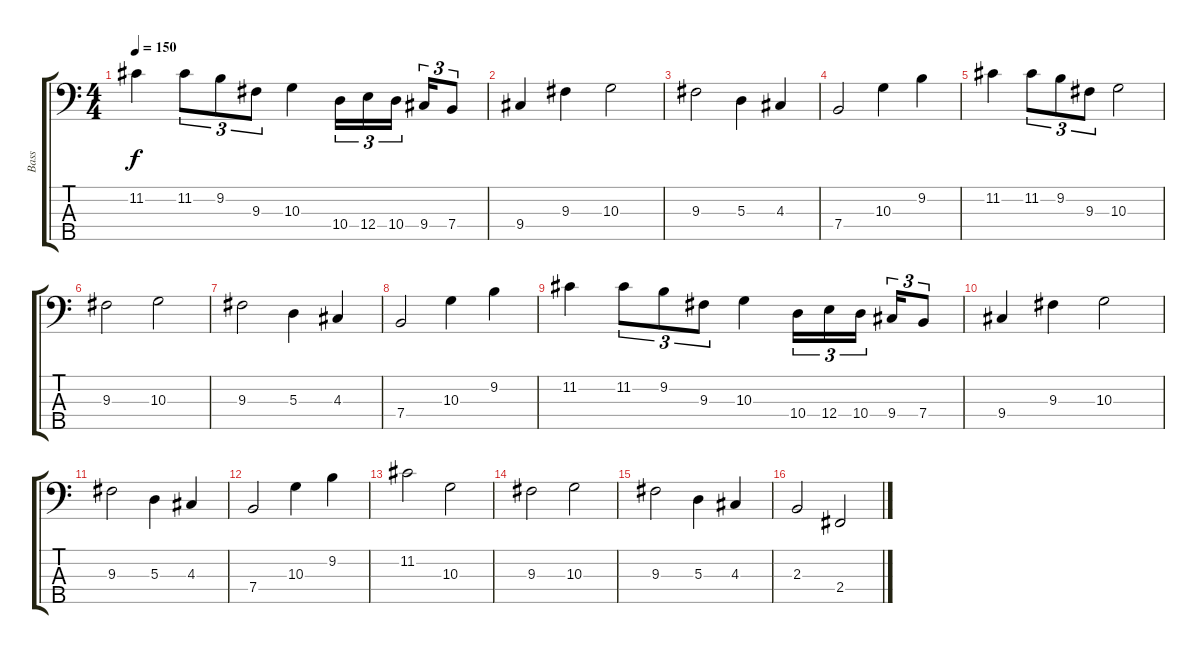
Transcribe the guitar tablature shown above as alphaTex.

\track ("Bass" "Bass") {instrument electricbassfinger}
\staff {score tabs}
\tuning (G2 D2 A1 E1 B0) {hide}
\ts (4 4)
\tempo 150
\clef f4
\ks c
11.2.4{dy f} 11.2.8{tu (3 2)} 9.2.8{tu (3 2)} 9.3.8{tu (3 2)} 10.3.4 10.4.16{tu (3 2)} 12.4.16{tu (3 2)} 10.4.16{tu (3 2)} 9.4.16{tu (3 2)} 7.4.8{tu (3 2)} |
9.4.4 9.3.4 10.3.2 |
9.3.2 5.3.4 4.3.4 |
7.4.2 10.3.4 9.2.4 |
11.2.4 11.2.8{tu (3 2)} 9.2.8{tu (3 2)} 9.3.8{tu (3 2)} 10.3.2 |
9.3.2 10.3.2 |
9.3.2 5.3.4 4.3.4 |
7.4.2{volume 16 instrument electricbassfinger} 10.3.4 9.2.4 |
11.2.4 11.2.8{tu (3 2)} 9.2.8{tu (3 2)} 9.3.8{tu (3 2)} 10.3.4 10.4.16{tu (3 2)} 12.4.16{tu (3 2)} 10.4.16{tu (3 2)} 9.4.16{tu (3 2)} 7.4.8{tu (3 2)} |
9.4.4 9.3.4 10.3.2 |
9.3.2 5.3.4 4.3.4 |
7.4.2 10.3.4 9.2.4 |
11.2.2 10.3.2 |
9.3.2 10.3.2 |
9.3.2 5.3.4 4.3.4 |
2.3.2 2.4.2
